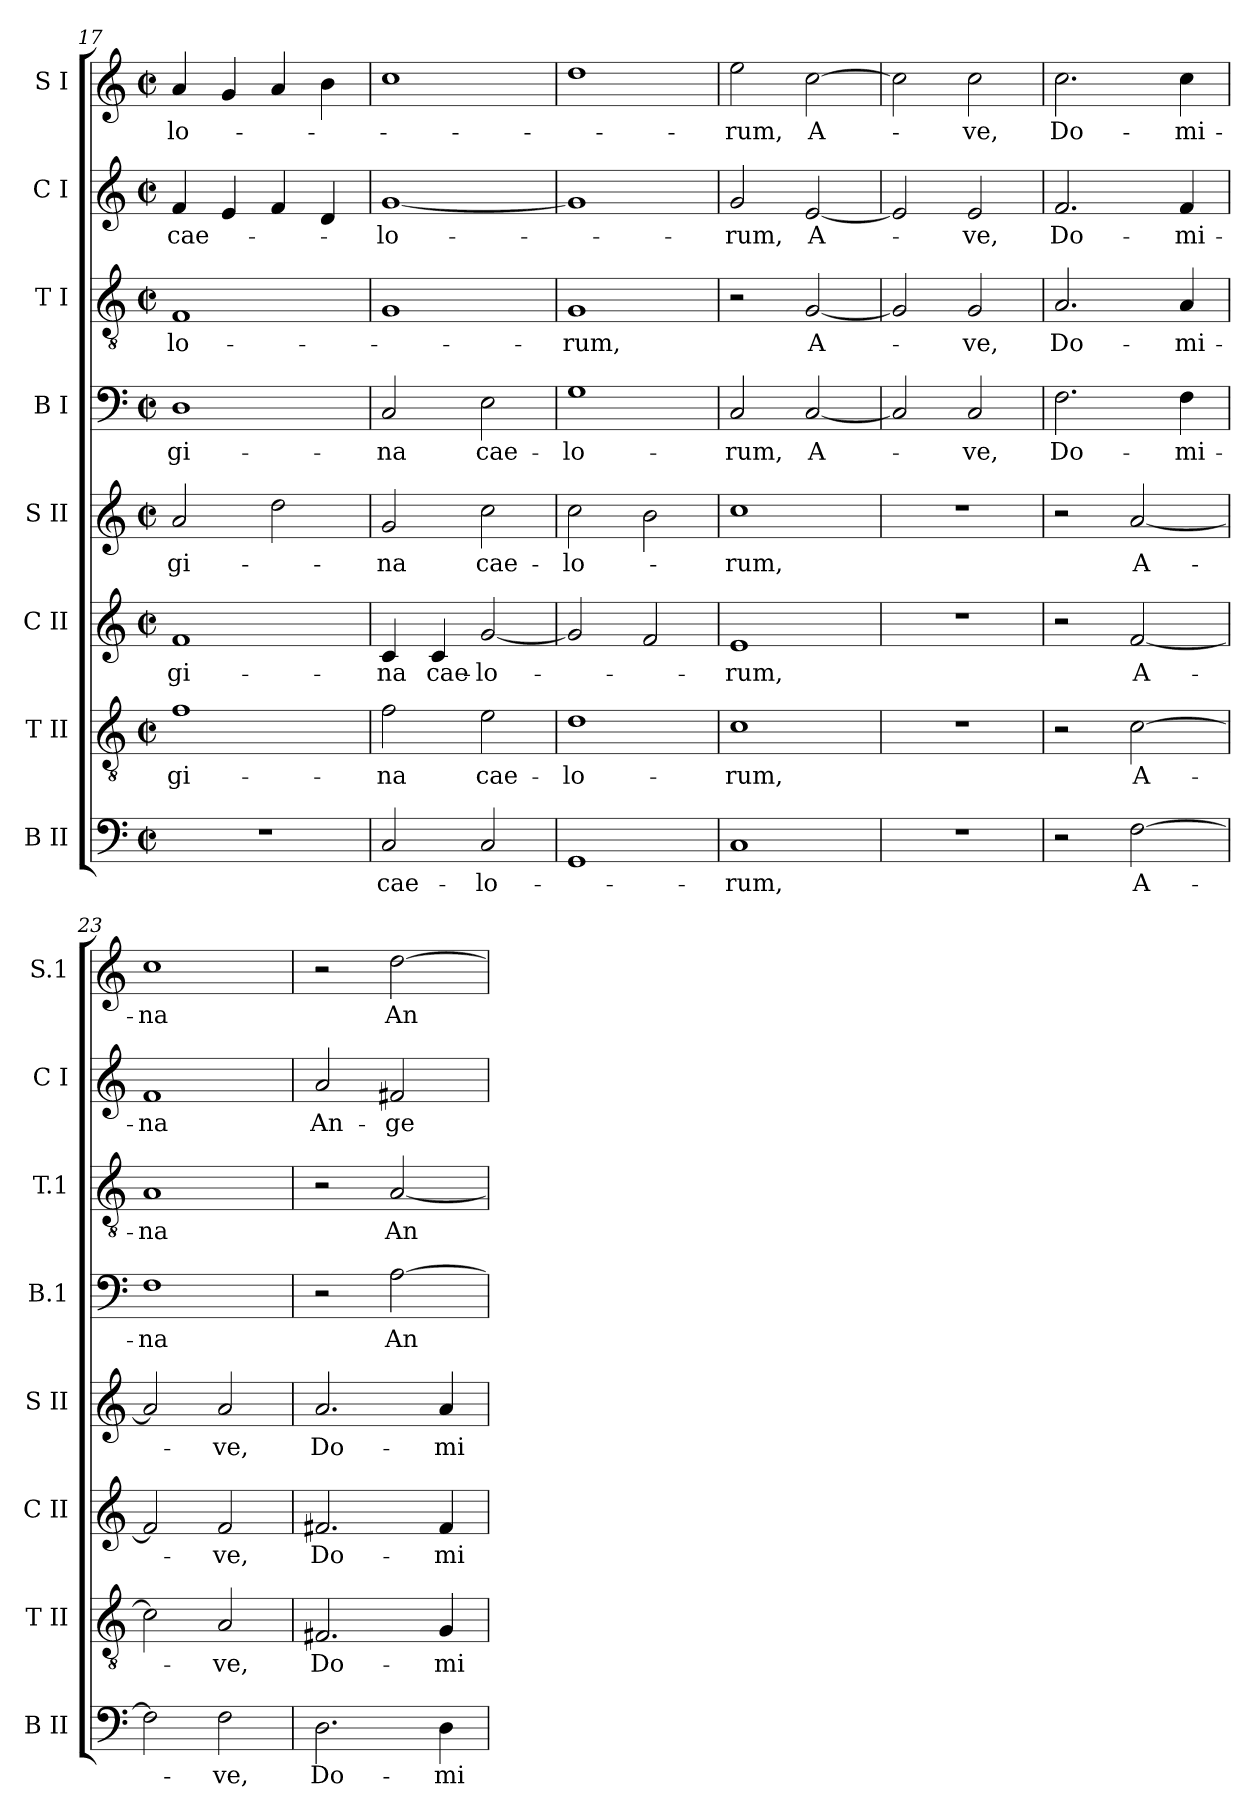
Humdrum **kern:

**kern	**text	**kern	**text	**kern	**text	**kern	**text	**kern	**text	**kern	**text	**kern	**text	**kern	**text
*part8	*part8	*part7	*part7	*part6	*part6	*part5	*part5	*part4	*part4	*part3	*part3	*part2	*part2	*part1	*part1
*staff8	*staff8	*staff7	*staff7	*staff6	*staff6	*staff5	*staff5	*staff4	*staff4	*staff3	*staff3	*staff2	*staff2	*staff1	*staff1
*I"B II	*	*I"T II	*	*I"C II	*	*I"S II	*	*I"B I	*	*I"T I	*	*I"C I	*	*I"S I	*
*I'B II	*	*I'T II	*	*I'C II	*	*I'S II	*	*I'B.1	*	*I'T.1	*	*I'C I	*	*I'S.1	*
*clefF4	*	*clefGv2	*	*clefG2	*	*clefG2	*	*clefF4	*	*clefGv2	*	*clefG2	*	*clefG2	*
*k[]	*	*k[]	*	*k[]	*	*k[]	*	*k[]	*	*k[]	*	*k[]	*	*k[]	*
*C:	*	*C:	*	*C:	*	*C:	*	*C:	*	*C:	*	*C:	*	*C:	*
*M2/2	*	*M2/2	*	*M2/2	*	*M2/2	*	*M2/2	*	*M2/2	*	*M2/2	*	*M2/2	*
*met(c|)	*	*met(c|)	*	*met(c|)	*	*met(c|)	*	*met(c|)	*	*met(c|)	*	*met(c|)	*	*met(c|)	*
=17	=17	=17	=17	=17	=17	=17	=17	=17	=17	=17	=17	=17	=17	=17	=17
!	!	!	!LO:LY:b	!	!LO:LY:b	!	!LO:LY:b	!	!LO:LY:b	!	!LO:LY:b	!	!LO:LY:b	!	!LO:LY:b
1r	.	1f	-gi-	1f	-gi-	2a/	-gi-	1D	-gi-	1F	-lo-	4f/	cae-	4a/	-lo-
.	.	.	.	.	.	.	.	.	.	.	.	4e/	.	4g/	.
.	.	.	.	.	.	2dd\	.	.	.	.	.	4f/	.	4a/	.
.	.	.	.	.	.	.	.	.	.	.	.	4d/	.	4b\	.
=18	=18	=18	=18	=18	=18	=18	=18	=18	=18	=18	=18	=18	=18	=18	=18
!	!LO:LY:b	!	!LO:LY:b	!	!LO:LY:b	!	!LO:LY:b	!	!LO:LY:b	!	!	!	!LO:LY:b	!	!
2C/	cae-	2f\	-na	4c/	-na	2g/	-na	2C/	-na	1G	.	[1g	-lo-	1cc	.
!	!	!	!	!	!LO:LY:b	!	!	!	!	!	!	!	!	!	!
.	.	.	.	4c/	cae-	.	.	.	.	.	.	.	.	.	.
!	!LO:LY:b	!	!LO:LY:b	!	!LO:LY:b	!	!LO:LY:b	!	!LO:LY:b	!	!	!	!	!	!
2C/	-lo-	2e\	cae-	[2g/	-lo-	2cc\	cae-	2E\	cae-	.	.	.	.	.	.
=19	=19	=19	=19	=19	=19	=19	=19	=19	=19	=19	=19	=19	=19	=19	=19
!	!	!	!LO:LY:b	!	!	!	!LO:LY:b	!	!LO:LY:b	!	!LO:LY:b	!	!	!	!
1GG	.	1d	-lo-	2g/]	.	2cc\	-lo-	1G	-lo-	1G	-rum,	1g]	.	1dd	.
.	.	.	.	2f/	.	2b\	.	.	.	.	.	.	.	.	.
=20	=20	=20	=20	=20	=20	=20	=20	=20	=20	=20	=20	=20	=20	=20	=20
!	!LO:LY:b	!	!LO:LY:b	!	!LO:LY:b	!	!LO:LY:b	!	!LO:LY:b	!	!	!	!LO:LY:b	!	!LO:LY:b
1C	-rum,	1c	-rum,	1e	-rum,	1cc	-rum,	2C/	-rum,	2r	.	2g/	-rum,	2ee\	-rum,
!	!	!	!	!	!	!	!	!	!LO:LY:b	!	!LO:LY:b	!	!LO:LY:b	!	!LO:LY:b
.	.	.	.	.	.	.	.	[2C/	A-	[2G/	A-	[2e/	A-	[2cc\	A-
!!LO:PB:g=z
=21	=21	=21	=21	=21	=21	=21	=21	=21	=21	=21	=21	=21	=21	=21	=21
1r	.	1r	.	1r	.	1r	.	2C/]	.	2G/]	.	2e/]	.	2cc\]	.
!	!	!	!	!	!	!	!	!	!LO:LY:b	!	!LO:LY:b	!	!LO:LY:b	!	!LO:LY:b
.	.	.	.	.	.	.	.	2C/	-ve,	2G/	-ve,	2e/	-ve,	2cc\	-ve,
=22	=22	=22	=22	=22	=22	=22	=22	=22	=22	=22	=22	=22	=22	=22	=22
!	!	!	!	!	!	!	!	!	!LO:LY:b	!	!LO:LY:b	!	!LO:LY:b	!	!LO:LY:b
2r	.	2r	.	2r	.	2r	.	2.F\	Do-	2.A/	Do-	2.f/	Do-	2.cc\	Do-
!	!LO:LY:b	!	!LO:LY:b	!	!LO:LY:b	!	!LO:LY:b	!	!	!	!	!	!	!	!
[2F\	A-	[2c\	A-	[2f/	A-	[2a/	A-	.	.	.	.	.	.	.	.
!	!	!	!	!	!	!	!	!	!LO:LY:b	!	!LO:LY:b	!	!LO:LY:b	!	!LO:LY:b
.	.	.	.	.	.	.	.	4F\	-mi-	4A/	-mi-	4f/	-mi-	4cc\	-mi-
=23	=23	=23	=23	=23	=23	=23	=23	=23	=23	=23	=23	=23	=23	=23	=23
!	!	!	!	!	!	!	!	!	!LO:LY:b	!	!LO:LY:b	!	!LO:LY:b	!	!LO:LY:b
2F\]	.	2c\]	.	2f/]	.	2a/]	.	1F	-na	1A	-na	1f	-na	1cc	-na
!	!LO:LY:b	!	!LO:LY:b	!	!LO:LY:b	!	!LO:LY:b	!	!	!	!	!	!	!	!
2F\	-ve,	2A/	-ve,	2f/	-ve,	2a/	-ve,	.	.	.	.	.	.	.	.
=24	=24	=24	=24	=24	=24	=24	=24	=24	=24	=24	=24	=24	=24	=24	=24
!	!LO:LY:b	!	!LO:LY:b	!	!LO:LY:b	!	!LO:LY:b	!	!	!	!	!	!LO:LY:b	!	!
2.D\	Do-	2.F#X/	Do-	2.f#X/	Do-	2.a/	Do-	2r	.	2r	.	2a/	An-	2r	.
!	!	!	!	!	!	!	!	!	!LO:LY:b	!	!LO:LY:b	!	!LO:LY:b	!	!LO:LY:b
.	.	.	.	.	.	.	.	[2A\	An-	[2A/	An-	2f#X/	-ge-	[2dd\	An-
!	!LO:LY:b	!	!LO:LY:b	!	!LO:LY:b	!	!LO:LY:b	!	!	!	!	!	!	!	!
4D\	-mi-	4G/	-mi-	4f#/	-mi-	4a/	-mi-	.	.	.	.	.	.	.	.
=	=	=	=	=	=	=	=	=	=	=	=	=	=	=	=
*-	*-	*-	*-	*-	*-	*-	*-	*-	*-	*-	*-	*-	*-	*-	*-
